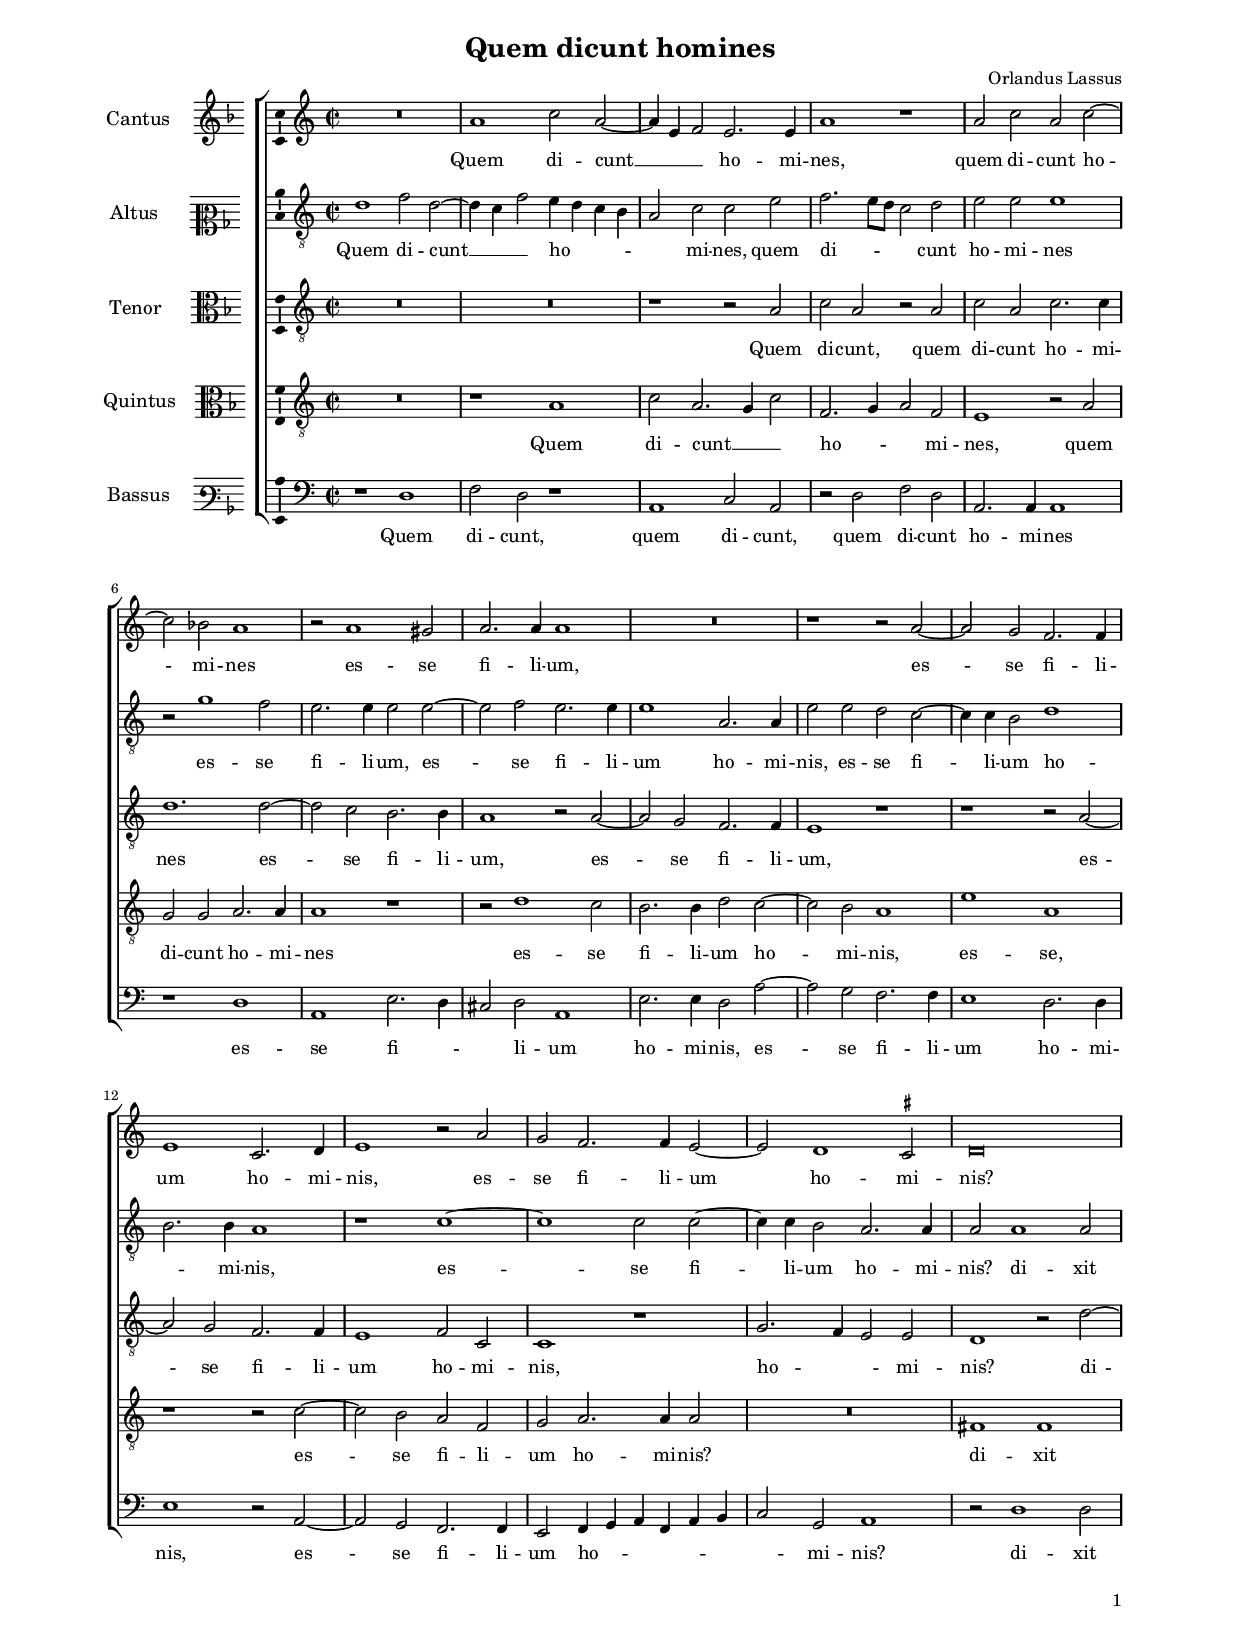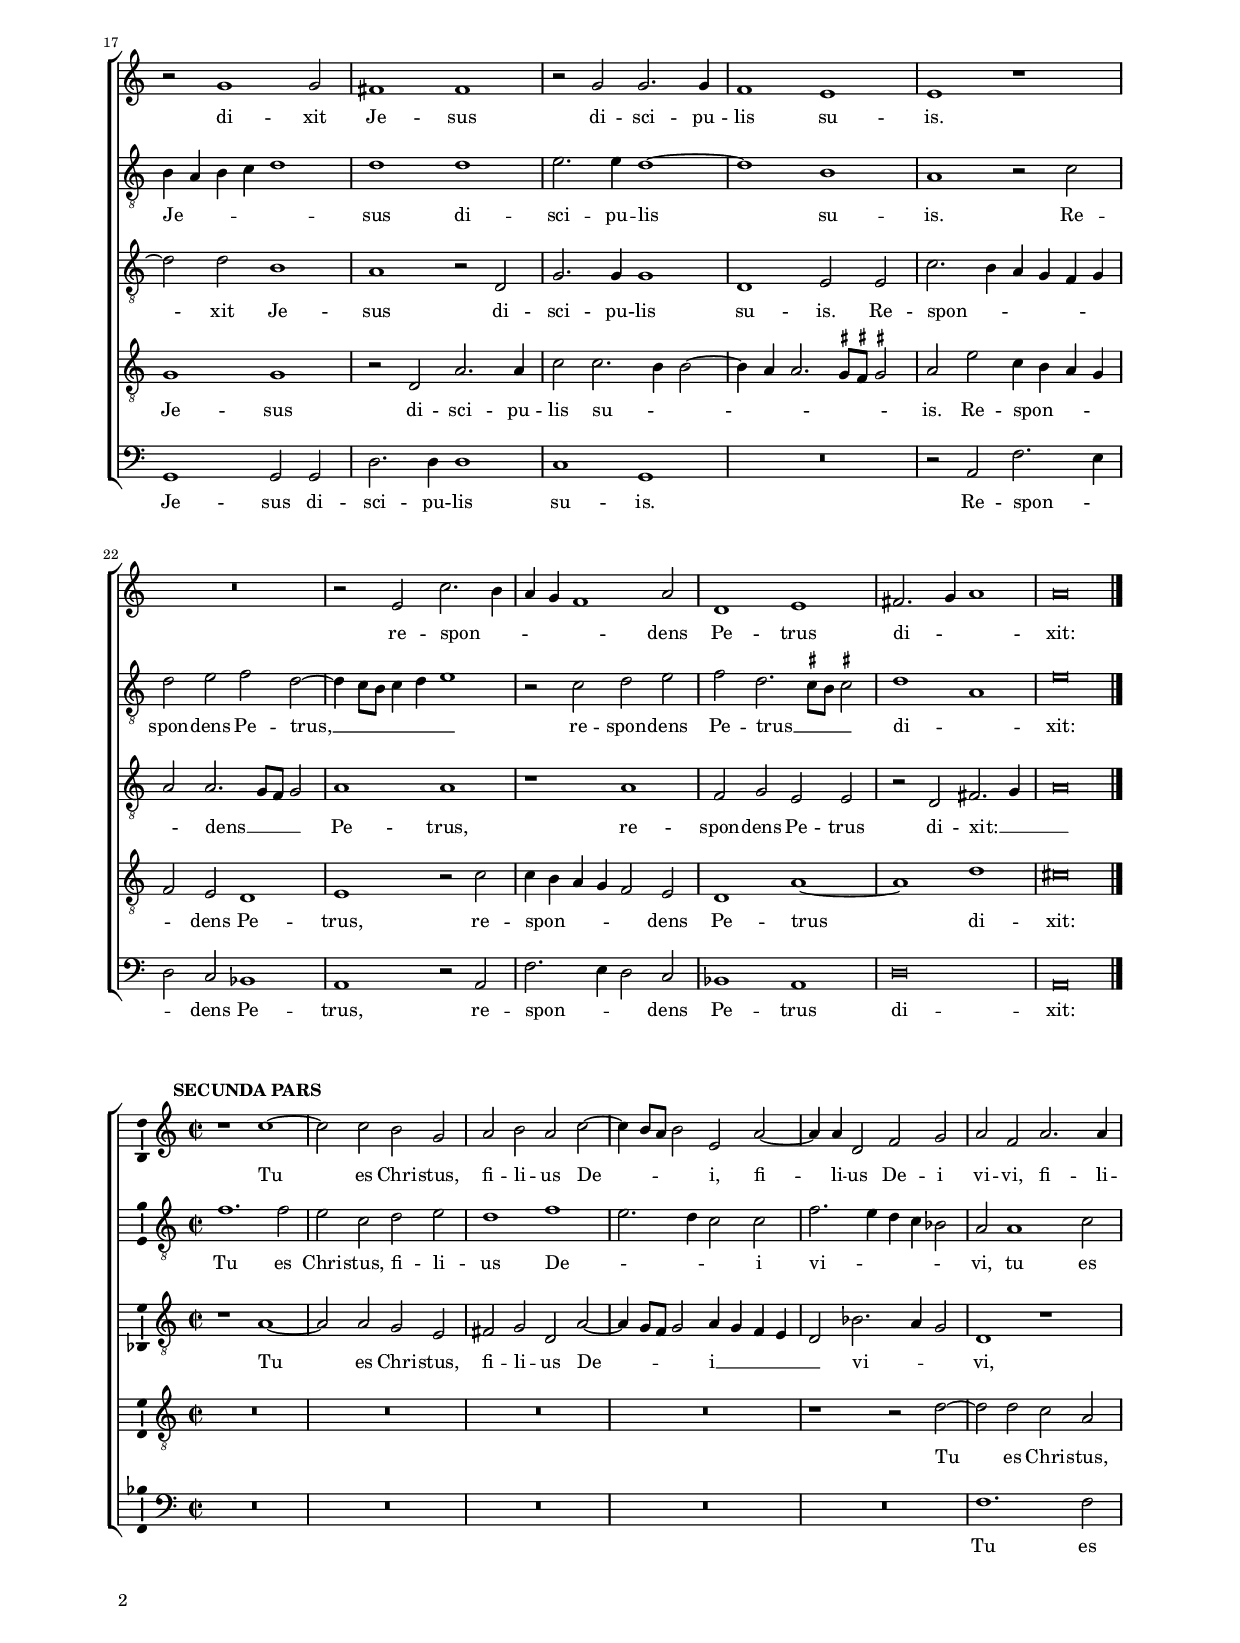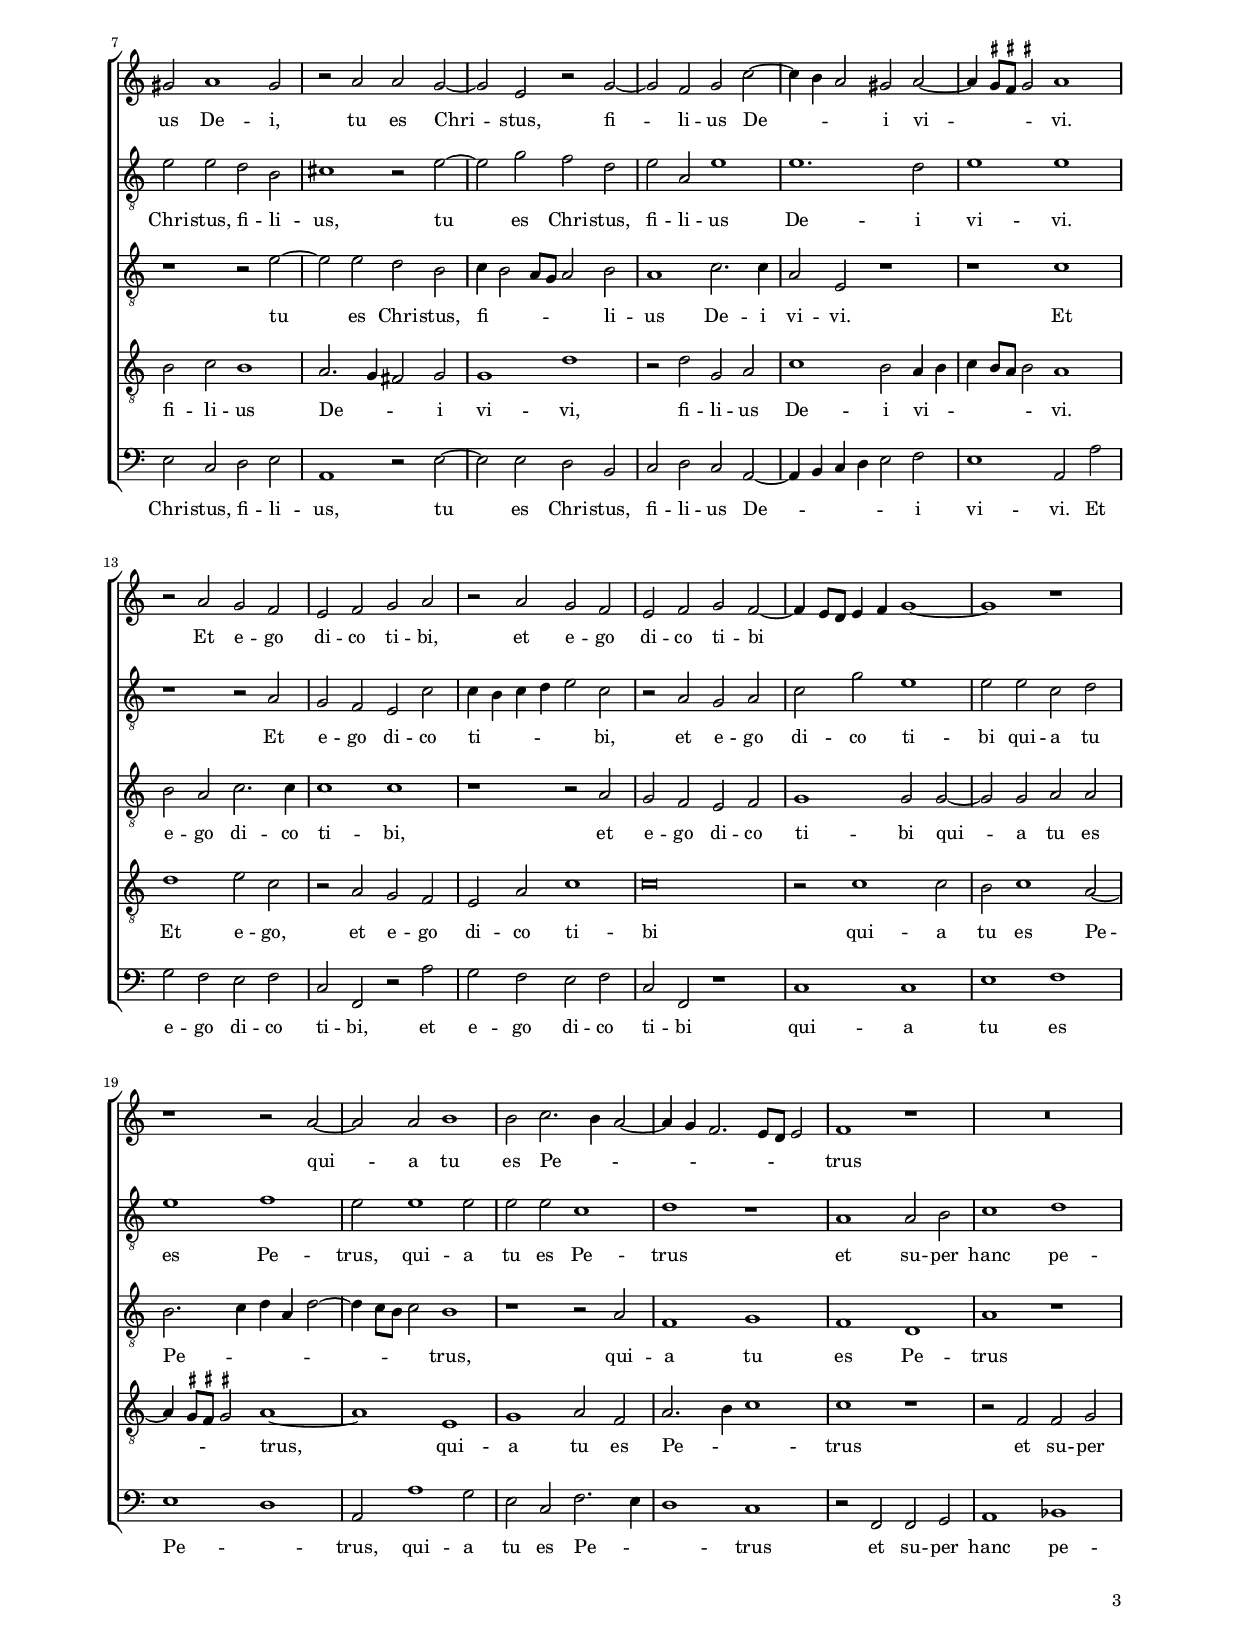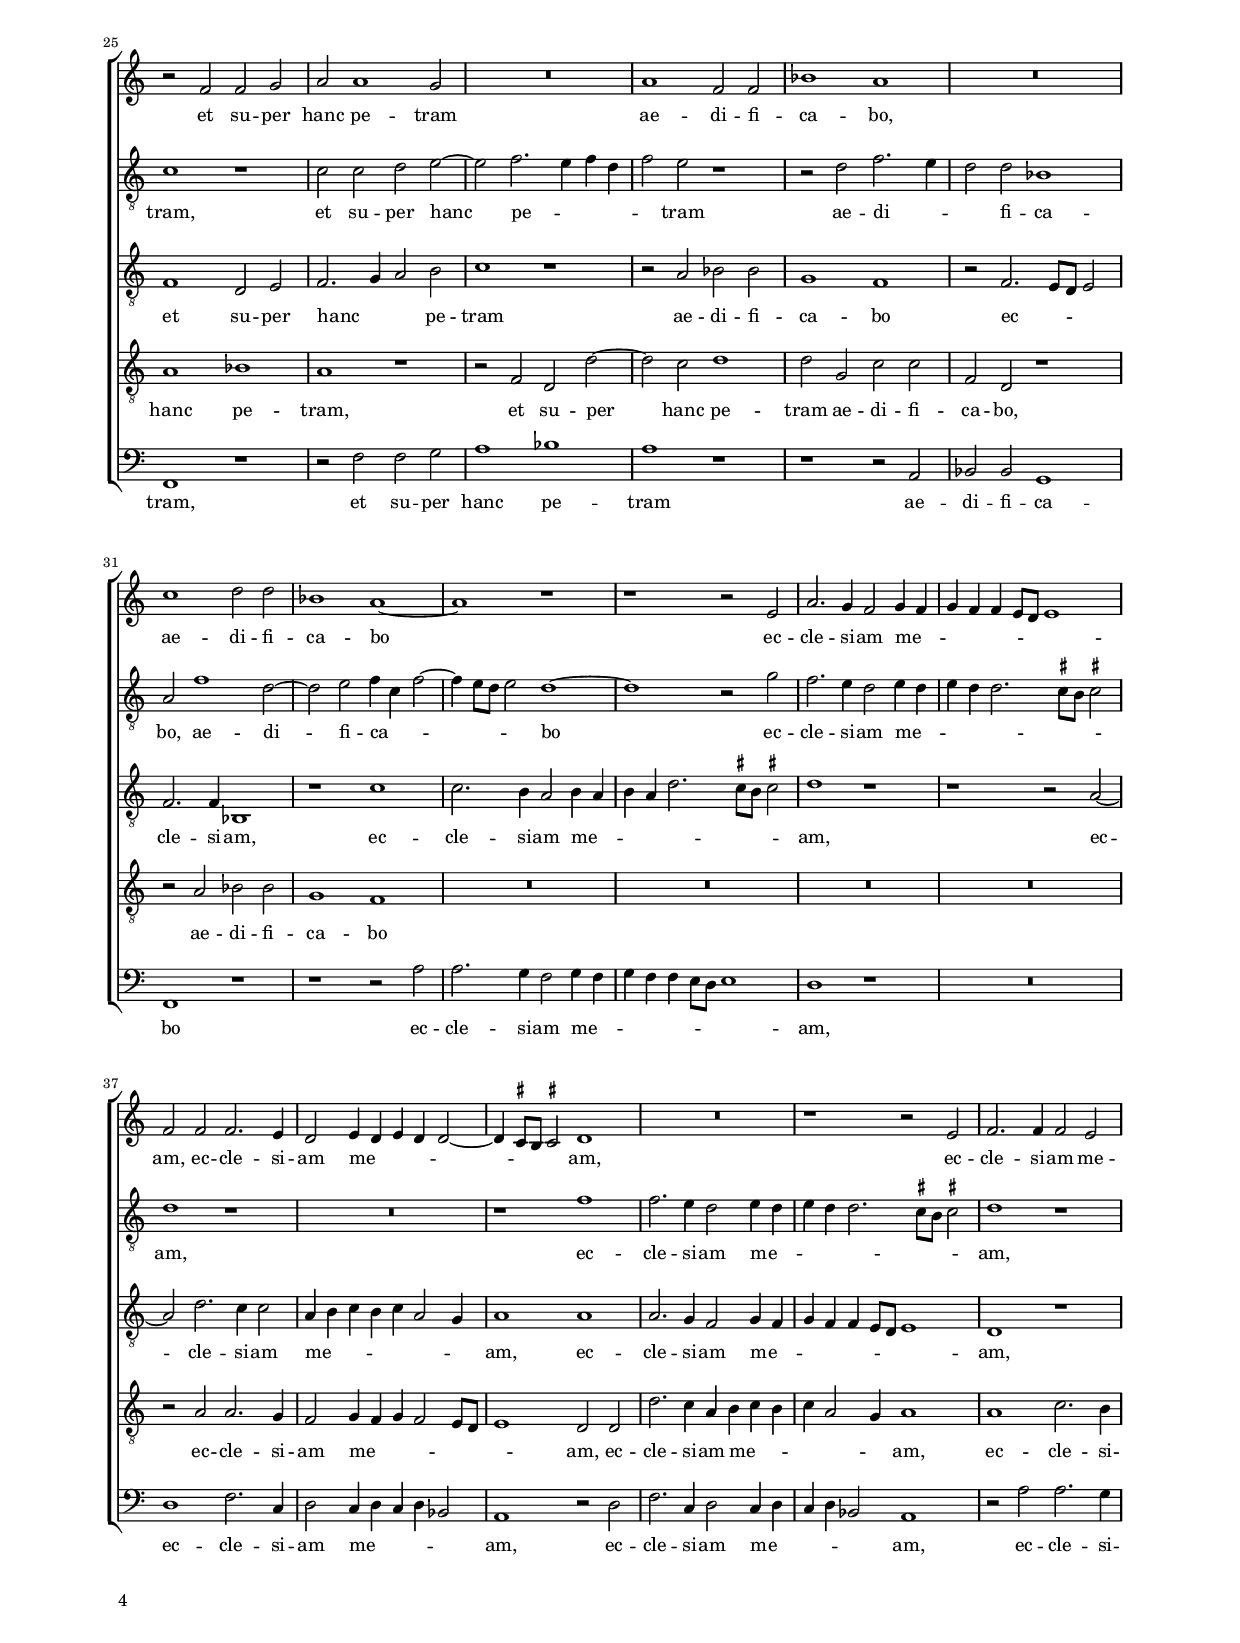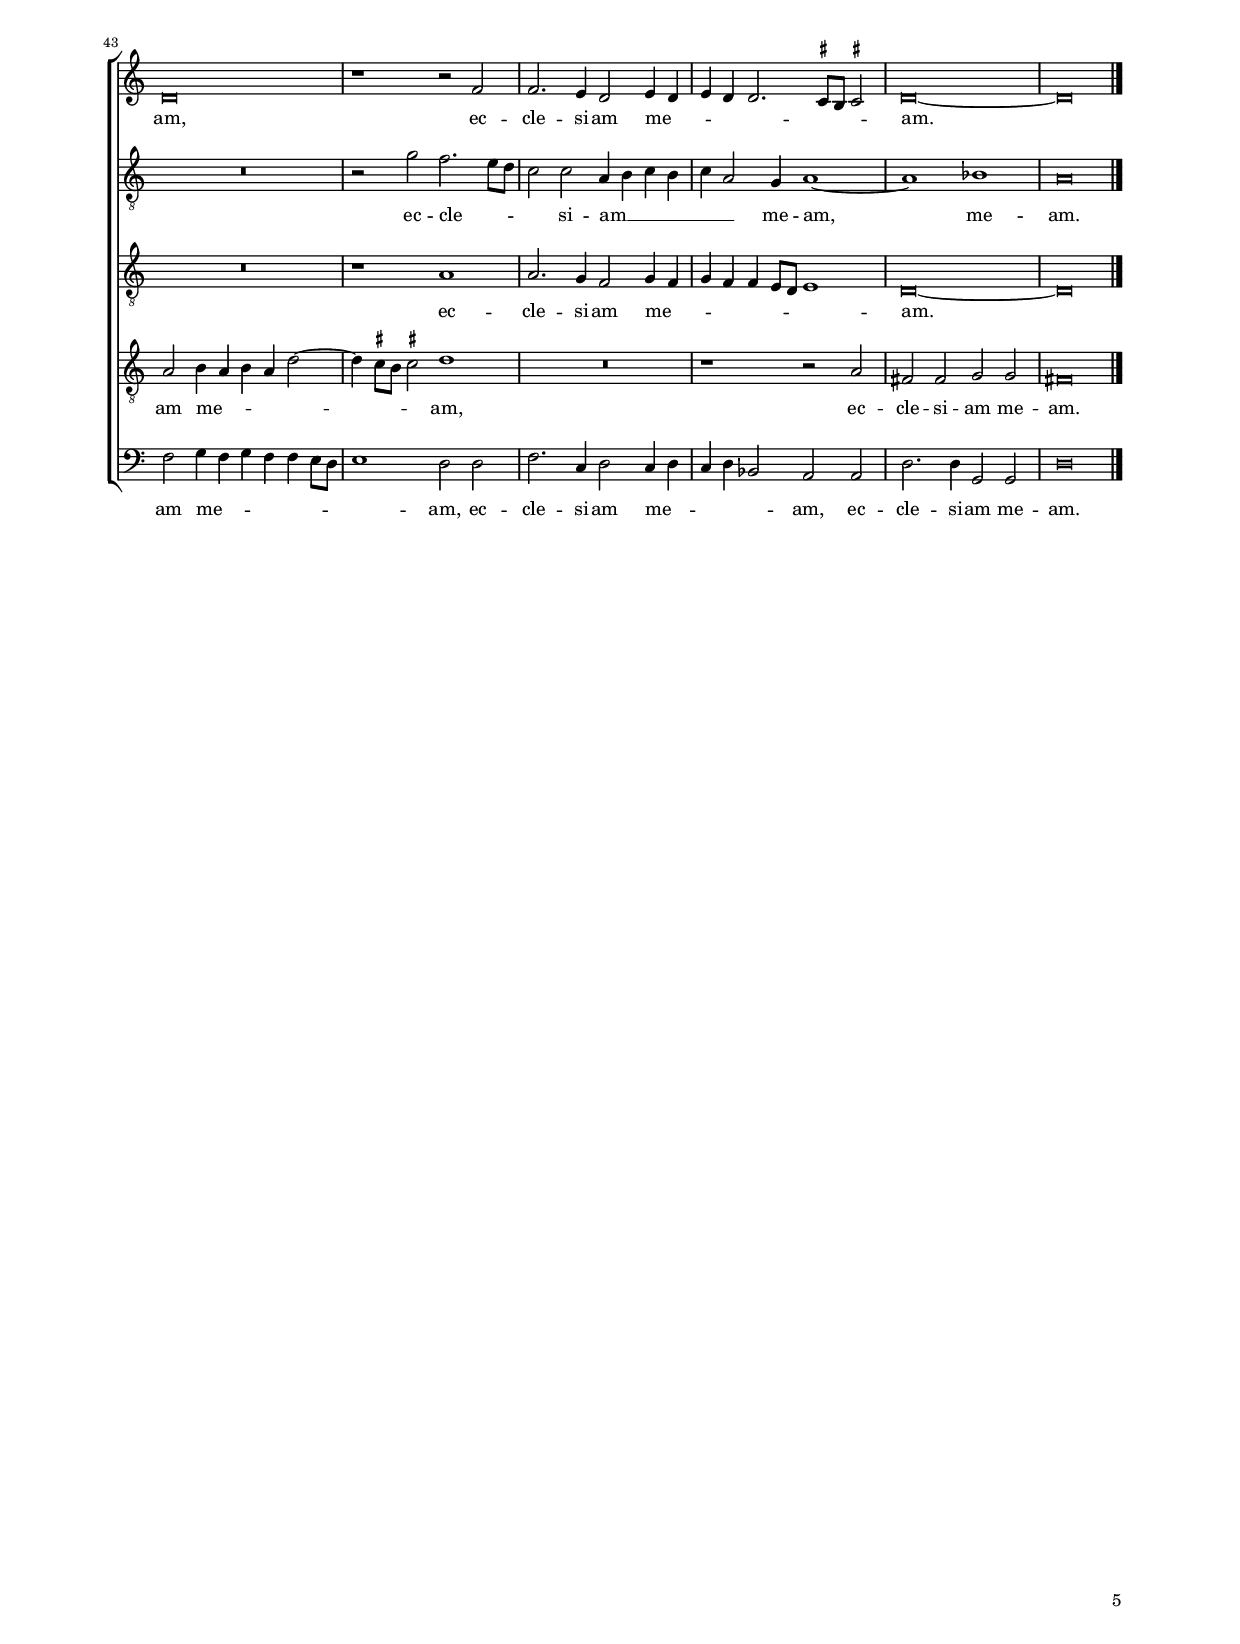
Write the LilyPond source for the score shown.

\header
{
  title="Quem dicunt homines"
  composer="Orlandus Lassus"
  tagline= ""
}

\version "2.22.0"
\language deutsch
#(set-global-staff-size 15)
% #(set-default-paper-size "letter")
#(ly:set-option 'point-and-click #f)

	
	ficta = { \once \set suggestAccidentals = ##t }
	
	forget = #(define-music-function (music) (ly:music?) #{
		\accidentalStyle forget
		$music
		\accidentalStyle default
		#})
	
	m = \melisma
	me = \melismaEnd


\paper
	{
	top-margin = 1.8 \cm
	bottom-margin = 1.2 \cm
	left-margin = 2 \cm
	right-margin = 2 \cm
	ragged-bottom = ##f
	ragged-last-bottom = ##t
	print-page-number = ##f
	score-system-spacing = #'((basic-distance . 16) (minimum-distance . 14) (padding . 5) (strechability . 150))
	system-system-spacing = #'((basic-distance . 16) (minimum-distance . 14) (padding . 5) (strechability . 150))
        oddFooterMarkup=\markup   \fill-line { "" \fromproperty #'page:page-number-string }
        evenFooterMarkup=\markup  \fill-line { \fromproperty #'page:page-number-string "" }
        last-bottom-spacing = #'((basic-distance . 12) (minimum-distance . 7) (padding . 4))
%	systems-per-page = 3
%	page-count = 6
%	min-systems-per-page = 3
	}

global = {
    \key f \major
	\time 2/2 \set Score.measureLength = #(ly:make-moment 2 1)
    \set Score.tempoHideNote = ##t
    \tempo 2 = 90
    \skip 1*2*27 \bar "|."
	}
	

incipitcantus = \markup { \score {
	{
	\set Staff.instrumentName = \markup { \fontsize #1 "Cantus" }
	\key f \major
	\clef violin
	s4 \bar ""
	}
	\layout  {
	raggedright = ##t
	indent = 1.8 \cm
	line-width = 2.5 \cm
	\context { \Staff \remove Time_signature_engraver }
	\override Staff.Clef.Y-extent = #'(0 . 0)
	}} \hspace #1 }
      
      
incipitaltus = \markup { \score {
	{
	\set Staff.instrumentName = \markup { \fontsize #1 "Altus" }
	\key f \major
	\clef mezzosoprano
	s4 \bar ""
	}
	\layout  {
	raggedright = ##t
	indent = 1.8 \cm
	line-width = 2.5 \cm
	\context { \Staff \remove Time_signature_engraver }
	\override Staff.Clef.Y-extent = #'(0 . 0)
	}} \hspace #1 }


incipittenor = \markup { \score {
	{
	\set Staff.instrumentName = \markup { \fontsize #1 "Tenor" }
	\key f \major
	\clef alto
	s4 \bar ""
	}
	\layout  {
	raggedright = ##t
	indent = 1.8 \cm
	line-width = 2.5 \cm
	\context { \Staff \remove Time_signature_engraver }
	\override Staff.Clef.Y-extent = #'(0 . 0)
	}} \hspace #1 }
      
      
incipitquintus = \markup { \score {
	{
	\set Staff.instrumentName = \markup { \fontsize #1 "Quintus" }
	\key f \major
	\clef alto
	s4 \bar ""
	}
	\layout  {
	raggedright = ##t
	indent = 1.8 \cm
	line-width = 2.5 \cm
	\context { \Staff \remove Time_signature_engraver }
	\override Staff.Clef.Y-extent = #'(0 . 0)
	}} \hspace #1 }
      
      
incipitbassus = \markup { \score {
	{
	\set Staff.instrumentName = \markup { \fontsize #1 "Bassus" }
	\key f \major
	\clef varbaritone
	s4 \bar ""
	}
	\layout  {
	raggedright = ##t
	indent = 1.8 \cm
	line-width = 2.5 \cm
	\context { \Staff \remove Time_signature_engraver }
	\override Staff.Clef.Y-extent = #'(0 . 0)
	}} \hspace #1 }


cantus =  \relative c''
	{
	R\breve
	d1 f2 d~
	d4 \m a b2 \me a2. a4
	d1 r
%5
	d2 f d f~ |
	f2 es d1
	r2 d1 cis2
	d2. d4 d1
	R\breve
%10
	r1 r2 d~ |
	d2 c b2. b4
	a1 f2. g4
	a1 r2 d
	c2 b2. b4 a2~
%15
	a2 g1 \ficta fis2 |
	g\breve
	r2 c1 c2
	h1 h
	r2 c c2. c4
%20
	b1 a |
	a1 r
	R\breve
	r2 a f'2. \m e4
	d4 c b1 \me d2
%25
	g,1 a
	h2. \m c4 d1 \me
	d\breve
	}
	
altus =  \relative c'
    {
	g'1 b2 g~
	g4 \m f b2 \me a4 \m g f e
	d2 \me f f a
	b2. \m a8 g f2 \me g
%5
	a2 a a1 |
	r2 c1 b2
	a2. a4 a2 a~
	a2 b a2. a4
	a1 d,2. d4
%10
	a'2 a g f~ |
	f4 f e2 g1 \m
	e2. \me e4 d1
	r1 f~
	f1 f2 f~
%15
	f4 f e2 d2. d4 |
	d2 d1 d2
	e4 \m d e f g1 \me
	g1 g
	a2. a4 g1~
%20
	g1 e1
	d1 r2 f |
	g2 a b2 g2~
	g4 \m f8 e f4 g a1 \me
	r2 f g a
%25
	b2 g2. \m \ficta fis8 e \ficta fis!2 \me
	g1 \m d1 \me
	a'\breve
	}


tenor =  \relative c'
	{
	R\breve
	R\breve
	r1 r2 d
	f2 d r d
%5
	f2 d f2. f4 |
	g1. g2~
	g2 f e2. e4
	d1 r2 d~
	d2 c b2. b4
%10
	a1 r |
	r1 r2 d~
	d2 c b2. b4
	a1 b2 f
	f1 r
%15
	c'2. \m b4 a2 \me a |
	g1 r2 g'~
	g2 g e1
	d1 r2 g,
	c2. c4 c1
%20
	g1 a2 a |
	f'2. \m e4 d c b c
	d2 \me d2. \m c8 b c2 \me
	d1 d
	r1 d
%25
	b2 c a a |
	r2 g h2. \m c4
	d\breve \me
	}


quintus  =  \relative c'
	{
	R\breve
	r1 d
	f2 d2. \m c4 f2 \me
	b,2. \m c4 d2 \me b
%5
	a1 r2 d |
	c2 c d2. d4
	d1 r
	r2 g1 f2
	e2. e4 g2 f~
%10
	f2 e d1 |
	a'1 d,
	r1 r2 f~
	f2 e d b
	c2 d2. d4 d2
%15
	R\breve |
	h1 h
	c1 c
	r2 g d'2. d4
	f2 f2. \m e4 e2~
%20
	e4 d d2. \ficta cis8 \ficta h \ficta cis!2 \me |
	d2 a' f4 \m e d c
	b2 \me a g1
	a1 r2 f'
	f4 \m e d c b2 \me a
%25
	g1 d'~ |
	d1 g
	fis\breve
	}


bassus  =  \relative c
	{
	r1 g'
	b2 g r1
	d1 f2 d
	r2 g b g
%5
	d2. d4 d1 |
	r1 g
	d1 a'2. \m g4
	fis2 \me g d1
	a'2. a4 g2 d'~
%10
	d2 c b2. b4 |
	a1 g2. g4
	a1 r2 d,~
	d2 c b2. b4
	a2 b4 \m c d b d e
%15
	f2 \me c d1 |
	r2 g1 g2
	c,1 c2 c
	g'2. g4 g1
	f1 c
%20
	R\breve |
	r2 d b'2. \m a4
	g2 \me f es1
	d1 r2 d
	b'2. \m a4 g2 \me f
%25
	es1 d |
	g\breve
	d\breve
	}

lyricscantus = \lyricmode {
	Quem di -- cunt __ ho -- mi -- nes,
	quem di -- cunt ho -- mi -- nes
	es -- se fi -- li -- um,
	es -- se fi -- li -- um ho -- mi -- nis,
	es -- se fi -- li -- um ho -- mi -- nis?
	di -- xit Je -- sus di -- sci -- pu -- lis su -- is.
	re -- spon -- dens Pe -- trus di -- xit:
	}


lyricsaltus = \lyricmode {
	Quem di -- cunt __ ho -- mi -- nes,
	quem di -- cunt ho -- mi -- nes
	es -- se fi -- li -- um,
	es -- se fi -- li -- um ho -- mi -- nis,
	es -- se fi -- li -- um ho -- mi -- nis,
	es -- se fi -- li -- um ho -- mi -- nis?
	di -- xit Je -- sus di -- sci -- pu -- lis su -- is.
	Re -- spon -- dens Pe -- trus, __
	re -- spon -- dens Pe -- trus __ di -- xit:
	}


lyricstenor = \lyricmode {
	Quem di -- cunt,
	quem di -- cunt ho -- mi -- nes
	es -- se fi -- li -- um,
	es -- se fi -- li -- um,
	es -- se fi -- li -- um ho -- mi -- nis,
	ho -- mi -- nis?
	di -- xit Je -- sus di -- sci -- pu -- lis su -- is.
	Re -- spon -- dens __ Pe -- trus,
	re -- spon -- dens Pe -- trus di -- xit: __
	}

	
lyricsquintus = \lyricmode {
	Quem di -- cunt __ ho -- mi -- nes,
	quem di -- cunt ho -- mi -- nes
	es -- se fi -- li -- um ho -- mi -- nis,
	es -- se,
	es -- se fi -- li -- um ho -- mi -- nis?
	di -- xit Je -- sus di -- sci -- pu -- lis su -- is.
	Re -- spon -- dens Pe -- trus,
	re -- spon -- dens Pe -- trus di -- xit:
	}
	
	
lyricsbassus = \lyricmode {
	Quem di -- cunt,
	quem di -- cunt,
	quem di -- cunt ho -- mi -- nes
	es -- se fi -- li -- um ho -- mi -- nis,
	es -- se fi -- li -- um ho -- mi -- nis,
	es -- se fi -- li -- um ho -- mi -- nis?
	di -- xit Je -- sus di -- sci -- pu -- lis su -- is.
	Re -- spon -- dens Pe -- trus,
	re -- spon -- dens Pe -- trus di -- xit:
	}


\score
{  
	\transpose f c {
	\new ChoirStaff \with { \override StaffGrouper.staff-staff-spacing.basic-distance = #12 }
	<<

	\new Staff << \global
	\new Voice="v1" {
		\set Staff.instrumentName=\incipitcantus
		\set Staff.midiInstrument = "reed organ"
		\clef violin
		\cantus }
	\new Lyrics \lyricsto "v1" {\lyricscantus }
	>>


	\new Staff << \global
	\new Voice="v2" {
		\set Staff.instrumentName=\incipitaltus
		\set Staff.midiInstrument = "reed organ"
                \clef "G_8"
		\altus}
	\new Lyrics \lyricsto "v2" {\lyricsaltus }
	>>


	\new Staff << \global
	\new Voice="v3" {
		\set Staff.instrumentName=\incipittenor
		\set Staff.midiInstrument = "reed organ"
		\clef "G_8"
		\tenor }
	\new Lyrics \lyricsto "v3" {\lyricstenor }
	>>


	\new Staff << \global
	\new Voice="v5" {
		\set Staff.instrumentName=\incipitquintus
		\set Staff.midiInstrument = "reed organ"
		\clef "G_8"
		\quintus}
	\new Lyrics \lyricsto "v5" {\lyricsquintus }
	>>


	\new Staff << \global
	\new Voice="v4" {
		\set Staff.instrumentName=\incipitbassus
		\set Staff.midiInstrument = "reed organ"
		\clef bass
		\bassus }
	\new Lyrics \lyricsto "v4" {\lyricsbassus}
	>>

	>>
	} % transpose

	\layout
	{
	indent = 2.5 \cm
	\context { \Staff \override TimeSignature.break-visibility = #end-of-line-invisible }
	\context { \Lyrics \override VerticalAxisGroup.nonstaff-relatedstaff-spacing.padding = #1.4 }
%	\context { \Lyrics \override LyricText.font-size = #1 }
	\context { \Staff \consists "Ambitus_engraver" }
	\context { \Score \override BarNumber.padding = #2 }
	\context { \Voice \override NoteHead.style = #'baroque }
	}


\midi
	{
	}

}

%%%%%%%%%%%%%%%%%%%%  SECUNDA PARS %%%%%%%%%%%%%%%%%%%%


global = {
	\key f \major
	\time 2/2 \set Score.measureLength = #(ly:make-moment 2 1)
	\skip 1*2*48 \bar "|."
	}


cantus =  \relative c''
	{
	r1 f~
	f2 f e c
	d2 e d f~
	f4 \m e8 d e2 \me a, d~
%5
	d4 d g,2 b c |
	d2 b d2. d4
	cis2 d1 cis2
	r2 d d c~
	c2 a r c~
%10
	c2 b c f~ |
	f4 \m e d2 \me cis d~
	d4 \m \ficta cis8 \ficta h \ficta cis!2 \me d1
	r2 d c b
	a2 b c d
%15
	r2 d c b |
	a2 b c b~
	b4 \m a8 g a4 b c1~
	c1 \me r
	r1 r2 d~
%20
	d2 d e1 |
	e2 f2. \m e4 d2~
	d4 c b2. a8 g a2 \me
	b1 r
	R\breve
%25
	r2 b b c |
	d2 d1 c2
	R\breve
	d1 b2 b
	es1 d
%30
	R\breve |
	f1 g2 g
	es1 d~
	d1 r
	r1 r2 a
%35
	d2. c4 b2 c4 \m b |
	c4 b b a8 g a1 \me
	b2 b b2. a4
	g2 a4 \m g a g g2~
	g4 \ficta fis8 e \ficta fis!2 \me g1
%40
	R\breve |
	r1 r2 a
	b2. b4 b2 a
	g\breve
	r1 r2 b
%45
	b2. a4 g2 a4 \m g |
	a4 g g2. \ficta fis8 e \ficta fis!2 \me
	g\breve~
	g\breve
	}
	

altus =  \relative c'
    {
	b'1. b2
	a2 f g a
	g1 b \m
	a2. g4 f2 \me f
%5
	b2. \m a4 g f es2 \me |
	d2 d1 f2
	a2 a g e
	fis1 r2 a~
	a2 c b g
%10
	a2 d, a'1 |
	a1. g2
	a1 a
	r1 r2 d,
	c2 b a f'
%15
	f4 \m e f g a2 \me f |
	r2 d c d
	f2 c' a1
	a2 a f g
	a1 b
%20
	a2 a1 a2 |
	a2 a f1
	g1 r
	d1 d2 e
	f1 g
%25
	f1 r |
	f2 f g a~
	a2 b2. \m a4 b g |
	b2 \me a r1
	r2 g b2. \m a4
%30
	g2 \me g es1 |
	d2 b'1 g2~
	g2 a2 b4 \m f b2~
	b4 a8 g a2 \me g1~
	g1 r2 c
%35
	b2. a4 g2 a4 \m g |
	a4 g g2. \ficta fis8 e \ficta fis!2 \me
	g1 r
	R\breve
	r1 b
%40
	b2. a4 g2 a4 \m g |
	a4 g g2. \ficta fis8 e \ficta fis!2 \me
	g1 r
	R\breve
	r2 c b2. \m a8 g
%45
	f2 \me f d4 \m e f e
	f4 d2 \me c4 d1~
	d1 es
	d\breve
	}
	


tenor =  \relative c'
	{
	r1 d~
	d2 d c a
	h2 c g d'~
	d4 \m c8 b c2 \me d4 \m c b a
%5
	g2 \me es'2. \m d4 c2 \me |
	g1 r
	r1 r2 a'~
	a2 a g e
	f4 \m e2 d8 c d2 \me e
%10
	d1 f2. f4 |
	d2 a r1
	r1 f'
	e2 d f2. f4
	f1 f
%15
	r1 r2 d |
	c2 b a b
	c1 c2 c~
	c2 c d d
	e2. \m f4 g d g2~
%20
	g4 f8 e f2 \me e1 |
	r1 r2 d
	b1 c
	b1 g
	d'1 r
%25
	b1 g2 a |
	b2. \m c4 d2 \me e
	f1 r
	r2 d es es
	c1 b
%30
	r2 b2. \m a8 g a2 \me
	b2. b4 es,1
	r1 f'
	f2. e4 d2 e4 \m d
	e4 d g2. \ficta fis8 e \ficta fis!2 \me
%35
	g1 r |
	r1 r2 d~
	d2 g2. f4 f2
	d4 \m e f e f d2 c4 \me
	d1 d
%40
	d2. c4 b2 c4 \m b |
	c4 b b a8 g a1 \me
	g1 r
	R\breve
	r1 d'
%45
	d2. c4 b2 c4 \m b
	c4 b b a8 g a1 \me
	g\breve~
	g\breve
	}

	
quintus  =  \relative c'
	{
	R\breve
	R\breve
	R\breve
	R\breve
%5
	r1 r2 g'~
	g2 g f d
	e2 f e1
	d2. \m c4 h2 \me c
	c1 g'
%10
	r2 g c, d |
	f1 e2 d4 \m e
	f4 e8 d e2 \me d1
	g1 a2 f
	r2 d c b
%15
	a2 d f1 |
	f\breve
	r2 f1 f2
	e2 f1 d2~
	d4 \m \ficta cis8 \ficta h \ficta cis!2 \me d1~
%20
	d1 a |
	c1 d2 b
	d2. \m e4 f1 \me
	f1 r
	r2 b, b c
%25
	d1 es |
	d1 r
	r2 b g g'~
	g2 f g1
	g2 c, f f
%30
	b,2 g r1 |
	r2 d' es es
	c1 b
	R\breve
	R\breve
%35
	R\breve |
	R\breve
	r2 d d2. c4
	b2 c4 \m b c b2 a8 g
	a1 \me g2 g
%40
	g'2. f4 d e \m f e |
	f4 d2 c4 \me d1
	d1 f2. e4
	d2 e4 \m d e d g2~
	g4 \ficta fis8 e \ficta fis!2 \me g1
%45
	R\breve |
	r1 r2 d
	h2 h c c
	h\breve
	}


bassus  =  \relative c
	{
	R\breve
	R\breve
	R\breve
	R\breve
%5
	R\breve
	b'1. b2
	a2 f g a
	d,1 r2 a'~
	a2 a g e
%10
	f2 g f d~ |
	d4 \m e f g a2 \me b
	a1 d,2 d'
	c2 b a b
	f2 b, r2 d'
%15
	c2 b a b |
	f2 b, r1
	f'1 f
	a1 b
	a1 \m g \me
%20
	d2 d'1 c2 |
	a2 f b2. \m a4
	g1 \me f
	r2 b, b c
	d1 es
%25
	b1 r |
	r2 b' b c
	d1 es
	d1 r
	r1 r2 d,
%30
	es2 es c1 |
	b1 r
	r1 r2 d'
	d2. c4 b2 c4 \m b
	c4 b b a8 g a1 \me
%35
	g1 r |
	R\breve
	g1 b2. f4
	g2 f4 \m g f g es2 \me
	d1 r2 g
%40
	b2. f4 g2 f4 \m g |
	f4 g es2 \me d1
	r2 d' d2. c4
	b2 c4 \m b c b b a8 g
	a1 \me g2 g
%45
	b2. f4 g2 f4 \m g |
	f4 g es2 \me d d
	g2. g4 c,2 c
	g'\breve
	}
	
lyricscantus = \lyricmode {
	Tu es Chri -- stus, fi -- li -- us De -- i,
	fi -- li -- us De -- i vi -- vi,
	fi -- li -- us De -- i,
	tu es Chri -- stus, fi -- li -- us De -- i vi -- vi.
	Et e -- go di -- co ti -- bi,
	et e -- go di -- co ti -- bi
	qui -- a tu es Pe -- trus
	et su -- per hanc pe -- tram
	ae -- di -- fi -- ca -- bo,
	ae -- di -- fi -- ca -- bo ec -- cle -- si -- am me -- am,
	ec -- cle -- si -- am me -- am,
	ec -- cle -- si -- am me -- am,
	ec -- cle -- si -- am me -- am.
	}
	
	
lyricsaltus = \lyricmode {
	Tu es Chri -- stus, fi -- li -- us De -- i vi -- vi,
	tu es Chri -- stus, fi -- li -- us,
	tu es Chri -- stus, fi -- li -- us De -- i vi -- vi.
	Et e -- go di -- co ti -- bi,
	et e -- go di -- co ti -- bi
	qui -- a tu es Pe -- trus,
	qui -- a tu es Pe -- trus
	et su -- per hanc pe -- tram,
	et su -- per hanc pe -- tram
	ae -- di -- fi -- ca -- bo,
	ae -- di -- fi -- ca -- bo ec -- cle -- si -- am me -- am,
	ec -- cle -- si -- am me -- am,
	ec -- cle -- si -- am __ me -- am,
	me -- am.
	}
	

lyricstenor = \lyricmode {
	Tu es Chri -- stus, fi -- li -- us De -- i __ vi -- vi,
	tu es Chri -- stus, fi -- li -- us De -- i vi -- vi.
	Et e -- go di -- co ti -- bi,
	et e -- go di -- co ti -- bi
	qui -- a tu es Pe -- trus,
	qui -- a tu es Pe -- trus
	et su -- per hanc pe -- tram
	ae -- di -- fi -- ca -- bo ec -- cle -- si -- am,
	ec -- cle -- si -- am me -- am,
	ec -- cle -- si -- am me -- am,
	ec -- cle -- si -- am me -- am,
	ec -- cle -- si -- am me -- am.
	}

	
lyricsquintus = \lyricmode {
	Tu es Chri -- stus, fi -- li -- us De -- i vi -- vi,
	fi -- li -- us De -- i vi -- vi.
	Et e -- go,
	et e -- go di -- co ti -- bi
	qui -- a tu es Pe -- trus,
	qui -- a tu es Pe -- trus
	et su -- per hanc pe -- tram,
	et su -- per hanc pe -- tram
	ae -- di -- fi -- ca -- bo,
	ae -- di -- fi -- ca -- bo ec -- cle -- si -- am me -- am,
	ec -- cle -- si -- am me -- am,
	ec -- cle -- si -- am me -- am,
	ec -- cle -- si -- am me -- am.
	}
	
	
lyricsbassus = \lyricmode {
	Tu es Chri -- stus, fi -- li -- us,
	tu es Chri -- stus, fi -- li -- us De -- i vi -- vi.
	Et e -- go di -- co ti -- bi,
	et e -- go di -- co ti -- bi
	qui -- a tu es Pe -- trus,
	qui -- a tu es Pe -- trus
	et su -- per hanc pe -- tram,
	et su -- per hanc pe -- tram
	ae -- di -- fi -- ca -- bo ec -- cle -- si -- am me -- am,
	ec -- cle -- si -- am me -- am,
	ec -- cle -- si -- am me -- am,
	ec -- cle -- si -- am me -- am,
	ec -- cle -- si -- am me -- am,
	ec -- cle -- si -- am me -- am.
	}
    

\score
	{  
	\transpose f c {
	\new ChoirStaff \with { \override StaffGrouper.staff-staff-spacing.basic-distance = #12 }
	<<

	\new Staff <<\global
	\new Voice="v1" {
	  %\set Staff.instrumentName=Cantus
		\set Staff.midiInstrument = "reed organ"
		\clef violin
		\cantus }
	\new Lyrics \lyricsto "v1" {\lyricscantus }
	>>


	\new Staff << \global
	\new Voice="v2" {
	  %\set Staff.instrumentName=Altus
		\set Staff.midiInstrument = "reed organ"
		\clef "G_8"
		\altus}
	\new Lyrics \lyricsto "v2" {\lyricsaltus }
	>>


	\new Staff <<\global
	\new Voice="v3" {
	  %\set Staff.instrumentName=Tenor
		\set Staff.midiInstrument = "reed organ"
		\clef "G_8"
		\tenor }
	\new Lyrics \lyricsto "v3" {\lyricstenor }
	>>


	\new Staff << \global
	\new Voice="v5" {
	  %\set Staff.instrumentName=Quintus
		\set Staff.midiInstrument = "reed organ"
		\clef "G_8"
		\quintus}
	\new Lyrics \lyricsto "v5" {\lyricsquintus }
	>>


	\new Staff <<\global
	\new Voice="v4" {
	  %\set Staff.instrumentName=Bassus
		\set Staff.midiInstrument = "reed organ"
		\clef bass
		\bassus }
	\new Lyrics \lyricsto "v4" {\lyricsbassus}
	>>
	
	>>
	} % transpose

	\layout
	{
	indent = 0 \cm
	\context { \Staff \override TimeSignature.break-visibility = #end-of-line-invisible }
	\context { \Lyrics \override VerticalAxisGroup.nonstaff-relatedstaff-spacing.padding = #1.4 }
%	\context { \Lyrics \override LyricText.font-size = #1 }
	\context { \Staff \consists "Ambitus_engraver" }
	\context { \Score \override BarNumber.padding = #2 }
	\context { \Voice \override NoteHead.style = #'baroque }
	}

    \header { piece = \markup { \raise #2 \hspace # 7 \bold "SECUNDA PARS"} }

\midi
	{
	}
	
}

% EOF
